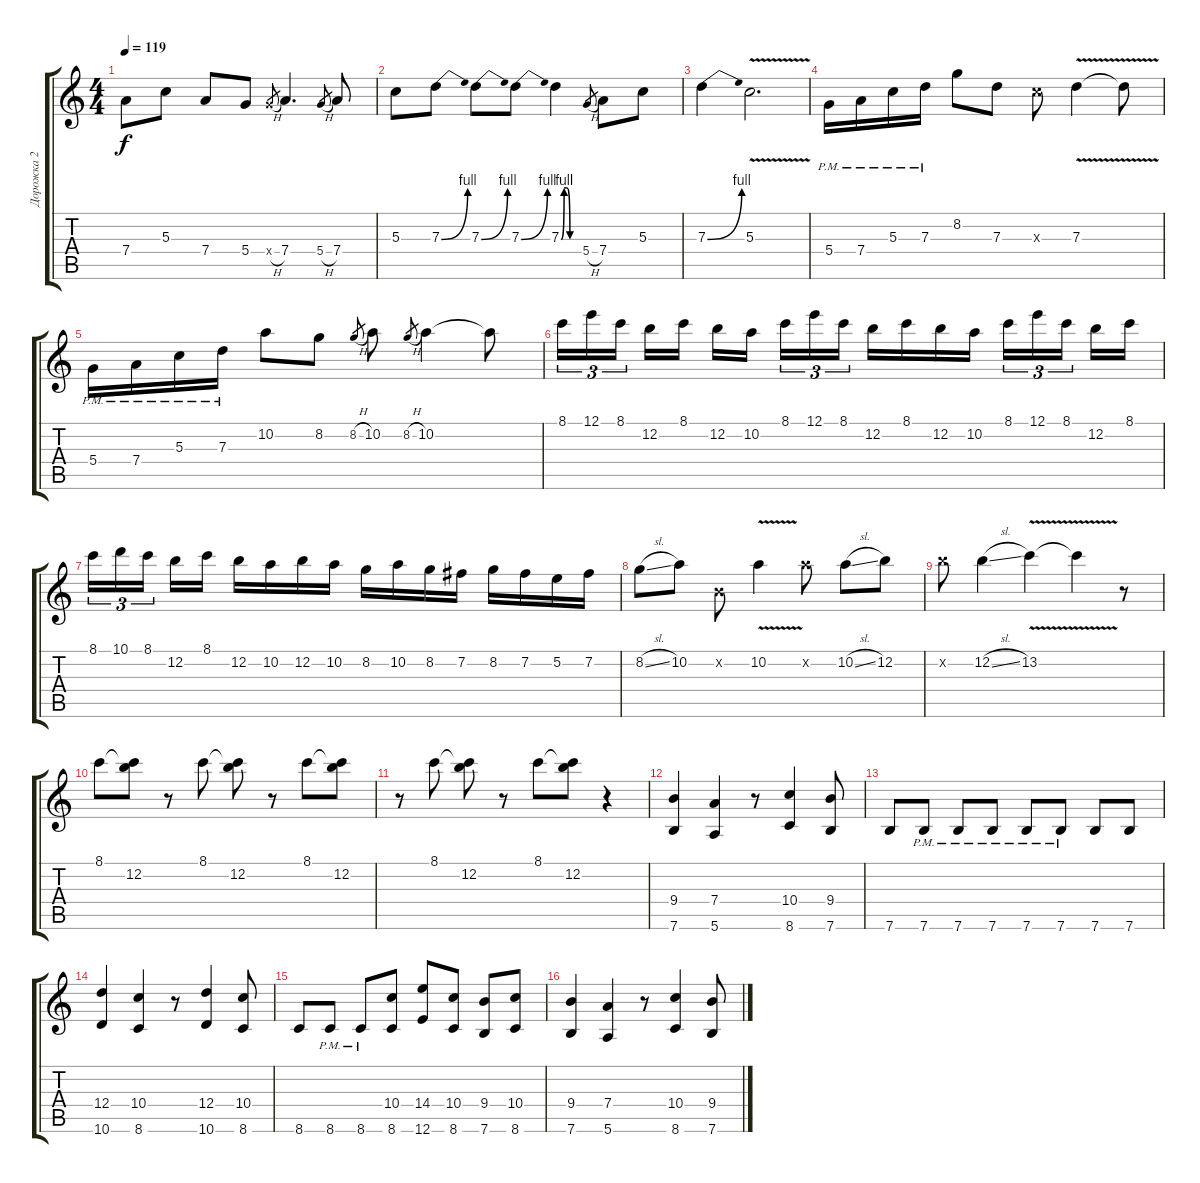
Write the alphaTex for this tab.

\track ("Дорожка 2" "Дорожка 2") {instrument distortionguitar}
\staff {score tabs}
\tuning (E4 B3 G3 D3 A2 E2) {hide}
\ts (4 4)
\tempo 119
\clef g2
\ks c
7.4.8{dy f} 5.3.8 7.4.8 5.4.8 5.4{h x}.8{gr} 7.4.4{d} 5.4{h}.8{gr} 7.4.8 |
5.3.8 7.3{be (bend 0 0 60 4)}.8 7.3{be (bend 0 0 60 4)}.8 7.3{be (bend 0 0 60 4)}.8 7.3{be (custom 0 0 10 4 20 4 30 0 60 0)}.4 5.4{h}.8{gr} 7.4.8 5.3.8 |
7.3{be (bend 0 0 60 4)}.4 5.3{v}.2{d} |
5.4{pm}.16 7.4{pm}.16 5.3{pm}.16 7.3{pm}.16 8.2.8 7.3.8 5.3{x}.8 7.3{v}.4 7.3{t}.8 |
5.4{pm}.16 7.4{pm}.16 5.3{pm}.16 7.3{pm}.16 10.2.8 8.2.8 8.2{h}.8{gr} 10.2.8 8.2{h}.8{gr} 10.2.4 10.2{t}.8 |
8.1.16{tu (3 2)} 12.1.16{tu (3 2)} 8.1.16{tu (3 2) beam splitsecondary} 12.2.16 8.1.16 12.2.16 10.2.16{beam splitsecondary} 8.1.16{tu (3 2)} 12.1.16{tu (3 2)} 8.1.16{tu (3 2)} 12.2.16 8.1.16 12.2.16 10.2.16 8.1.16{tu (3 2)} 12.1.16{tu (3 2)} 8.1.16{tu (3 2) beam splitsecondary} 12.2.16 8.1.16 |
8.1.16{tu (3 2)} 10.1.16{tu (3 2)} 8.1.16{tu (3 2) beam splitsecondary} 12.2.16 8.1.16 12.2.16 10.2.16 12.2.16 10.2.16 8.2.16 10.2.16 8.2.16 7.2.16 8.2.16 7.2.16 5.2.16 7.2.16 |
8.2{sl}.8 10.2.8 0.2{x}.8 10.2{v}.4 10.2{x}.8 10.2{sl}.8 12.2.8 |
12.2{x}.8 12.2{sl}.4 13.2{v}.4 13.2{t}.4 r.8 |
8.1.8 (8.1{t} 12.2).8 r.8 8.1.8 (8.1{t} 12.2).8 r.8 8.1.8 (8.1{t} 12.2).8 |
r.8 8.1.8 (8.1{t} 12.2).8 r.8 8.1.8 (8.1{t} 12.2).8 r.4 |
(9.4 7.6).4 (7.4 5.6).4 r.8 (10.4 8.6).4 (9.4 7.6).8 |
7.6.8 7.6{pm}.8 7.6{pm}.8 7.6{pm}.8 7.6{pm}.8 7.6{pm}.8 7.6.8 7.6.8 |
(12.4 10.6).4 (10.4 8.6).4 r.8 (12.4 10.6).4 (10.4 8.6).8 |
8.6.8 8.6{pm}.8 8.6{pm}.8 (10.4 8.6).8 (14.4 12.6).8 (10.4 8.6).8 (9.4 7.6).8 (10.4 8.6).8 |
(9.4 7.6).4 (7.4 5.6).4 r.8 (10.4 8.6).4 (9.4 7.6).8
